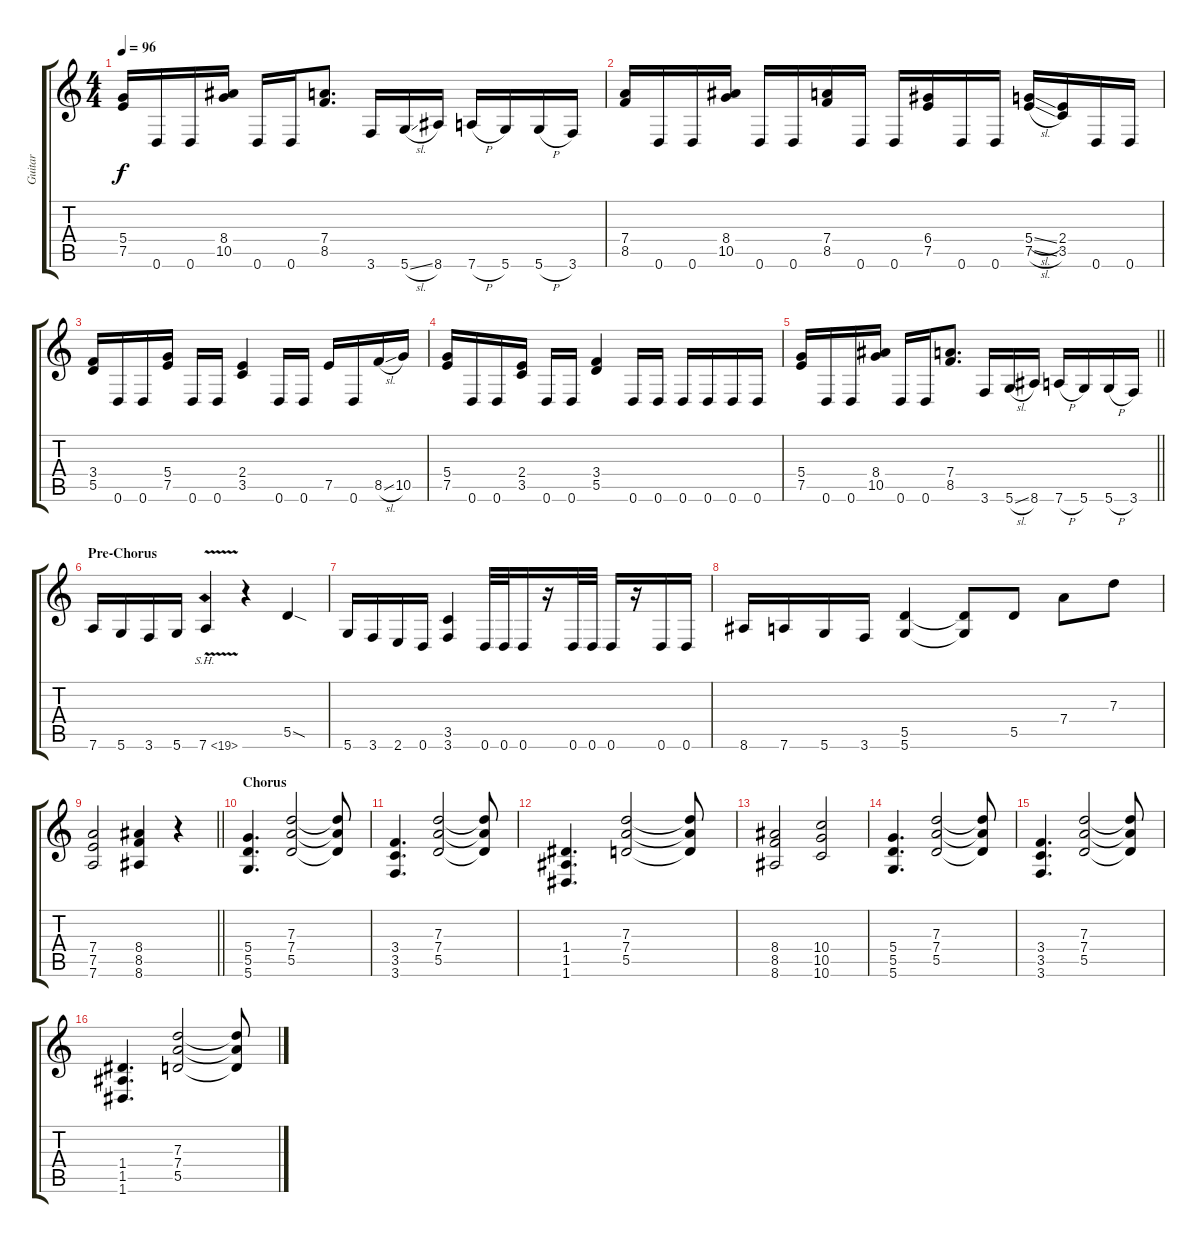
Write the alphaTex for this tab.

\track ("Guitar" "Guitar") {instrument distortionguitar}
\staff {score tabs}
\tuning (E4 B3 G3 D3 A2 D2) {hide}
\ts (4 4)
\tempo 96
\clef g2
\ks c
(5.4 7.5).16{dy f} 0.6.16 0.6.16 (8.4 10.5).16 0.6.16 0.6.16 (7.4 8.5).8{d} 3.6.16 5.6{sl}.16 8.6.16 7.6{h}.16 5.6.16 5.6{h}.16 3.6.16 |
(7.4 8.5).16 0.6.16 0.6.16 (8.4 10.5).16 0.6.16 0.6.16 (7.4 8.5).16 0.6.16 0.6.16 (6.4 7.5).16 0.6.16 0.6.16 (5.4{sl} 7.5{sl}).16 (2.4 3.5).16 0.6.16 0.6.16 |
(3.4 5.5).16 0.6.16 0.6.16 (5.4 7.5).16 0.6.16 0.6.16 (2.4 3.5).4 0.6.16 0.6.16 7.5.16 0.6.16 8.5{sl}.16 10.5.16 |
(5.4 7.5).16 0.6.16 0.6.16 (2.4 3.5).16 0.6.16 0.6.16 (3.4 5.5).4 0.6.16 0.6.16 0.6.16 0.6.16 0.6.16 0.6.16 |
\barLineRight lightlight
(5.4 7.5).16 0.6.16 0.6.16 (8.4 10.5).16 0.6.16 0.6.16 (7.4 8.5).8{d} 3.6.16 5.6{sl}.16 8.6.16 7.6{h}.16 5.6.16 5.6{h}.16 3.6.16 |
\section ("" "Pre-Chorus")
7.6.16 5.6.16 3.6.16 5.6.16 7.6{sh 12 v}.4 r.4 5.5{sod}.4 |
5.6.16 3.6.16 2.6.16 0.6.16 (3.5 3.6).4 0.6.32 0.6.32 0.6.16 r.16 0.6.32 0.6.32 0.6.16 r.16 0.6.16 0.6.16 |
8.6.16 7.6.16 5.6.16 3.6.16 (5.5 5.6).4 (5.5{t} 5.6{t}).8 5.5.8 7.4.8 7.3.8 |
\barLineRight lightlight
(7.4 7.5 7.6).2 (8.4 8.5 8.6).4 r.4 |
\section ("" "Chorus")
(5.4 5.5 5.6).4{d} (7.3 7.4 5.5).2 (7.3{t} 7.4{t} 5.5{t}).8 |
(3.4 3.5 3.6).4{d} (7.3 7.4 5.5).2 (7.3{t} 7.4{t} 5.5{t}).8 |
(1.4 1.5 1.6).4{d} (7.3 7.4 5.5).2 (7.3{t} 7.4{t} 5.5{t}).8 |
(8.4 8.5 8.6).2 (10.4 10.5 10.6).2 |
(5.4 5.5 5.6).4{d} (7.3 7.4 5.5).2 (7.3{t} 7.4{t} 5.5{t}).8 |
(3.4 3.5 3.6).4{d} (7.3 7.4 5.5).2 (7.3{t} 7.4{t} 5.5{t}).8 |
(1.4 1.5 1.6).4{d} (7.3 7.4 5.5).2 (7.3{t} 7.4{t} 5.5{t}).8
